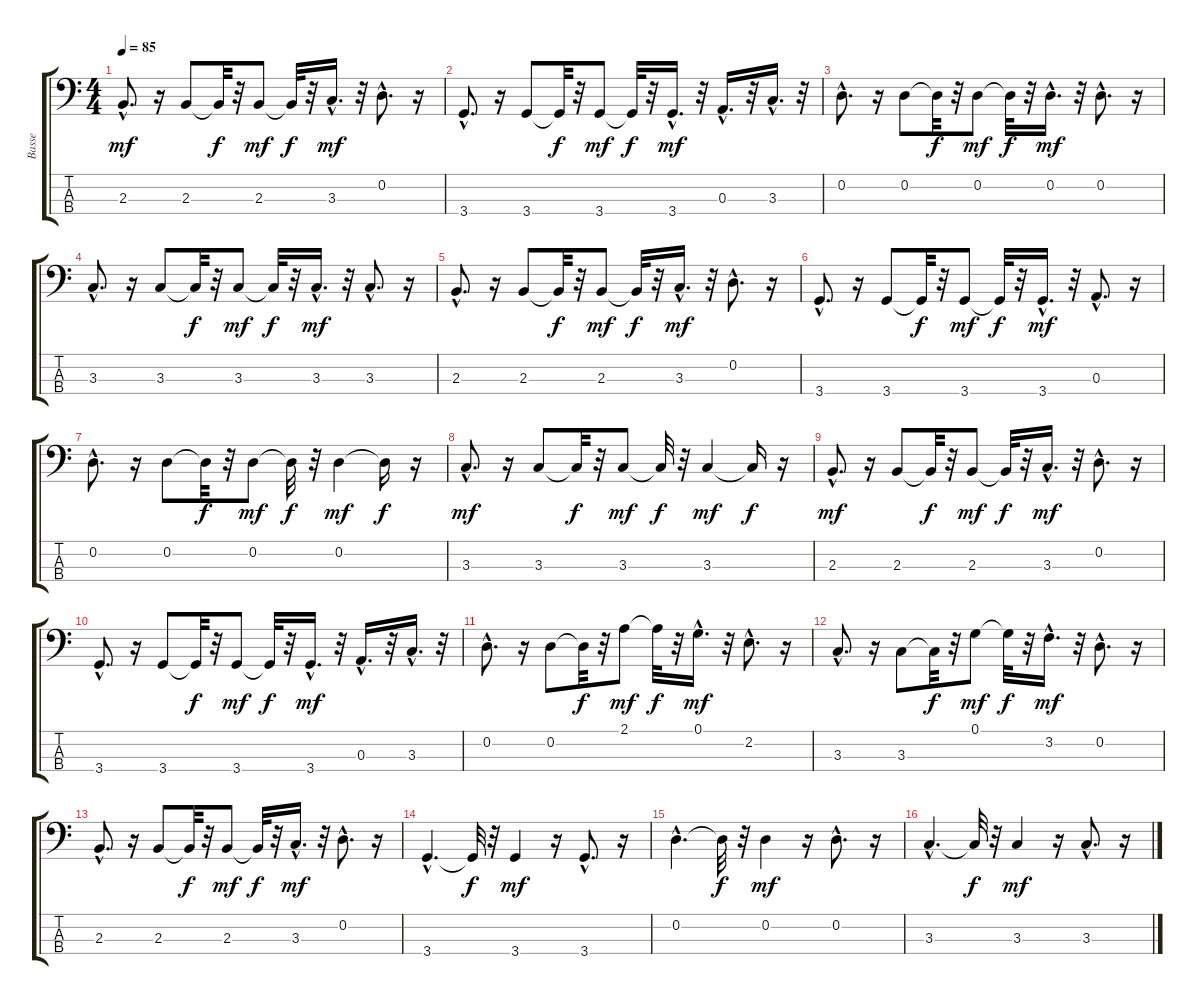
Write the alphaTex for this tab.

\track ("Basse" "Basse") {instrument acousticbass}
\staff {score tabs}
\tuning (G2 D2 A1 E1) {hide}
\ts (4 4)
\tempo 85
\clef f4
\ks c
2.3{hac}.8{d dy mf} r.16 2.3.8 2.3{t}.32{dy f} r.32 2.3.8{dy mf} 2.3{t}.32{dy f} r.32 3.3{hac}.16{d dy mf} r.32 0.2{hac}.8{d} r.16 |
3.4{hac}.8{d} r.16 3.4.8 3.4{t}.32{dy f} r.32 3.4.8{dy mf} 3.4{t}.32{dy f} r.32 3.4{hac}.16{d dy mf} r.32 0.3{hac}.16{d} r.32 3.3{hac}.16{d} r.32 |
0.2{hac}.8{d} r.16 0.2.8 0.2{t}.32{dy f} r.32 0.2.8{dy mf} 0.2{t}.32{dy f} r.32 0.2{hac}.16{d dy mf} r.32 0.2{hac}.8{d} r.16 |
3.3{hac}.8{d} r.16 3.3.8 3.3{t}.32{dy f} r.32 3.3.8{dy mf} 3.3{t}.32{dy f} r.32 3.3{hac}.16{d dy mf} r.32 3.3{hac}.8{d} r.16 |
2.3{hac}.8{d} r.16 2.3.8 2.3{t}.32{dy f} r.32 2.3.8{dy mf} 2.3{t}.32{dy f} r.32 3.3{hac}.16{d dy mf} r.32 0.2{hac}.8{d} r.16 |
3.4{hac}.8{d} r.16 3.4.8 3.4{t}.32{dy f} r.32 3.4.8{dy mf} 3.4{t}.32{dy f} r.32 3.4{hac}.16{d dy mf} r.32 0.3{hac}.8{d} r.16 |
0.2{hac}.8{d} r.16 0.2.8 0.2{t}.32{dy f} r.32 0.2.8{dy mf} 0.2{t}.32{dy f} r.32 0.2.4{dy mf} 0.2{t}.16{dy f} r.16 |
3.3{hac}.8{d dy mf} r.16 3.3.8 3.3{t}.32{dy f} r.32 3.3.8{dy mf} 3.3{t}.32{dy f} r.32 3.3.4{dy mf} 3.3{t}.16{dy f} r.16 |
2.3{hac}.8{d dy mf} r.16 2.3.8 2.3{t}.32{dy f} r.32 2.3.8{dy mf} 2.3{t}.32{dy f} r.32 3.3{hac}.16{d dy mf} r.32 0.2{hac}.8{d} r.16 |
3.4{hac}.8{d} r.16 3.4.8 3.4{t}.32{dy f} r.32 3.4.8{dy mf} 3.4{t}.32{dy f} r.32 3.4{hac}.16{d dy mf} r.32 0.3{hac}.16{d} r.32 3.3{hac}.16{d} r.32 |
0.2{hac}.8{d} r.16 0.2.8 0.2{t}.32{dy f} r.32 2.1.8{dy mf} 2.1{t}.32{dy f} r.32 0.1{hac}.16{d dy mf} r.32 2.2{hac}.8{d} r.16 |
3.3{hac}.8{d} r.16 3.3.8 3.3{t}.32{dy f} r.32 0.1.8{dy mf} 0.1{t}.32{dy f} r.32 3.2{hac}.16{d dy mf} r.32 0.2{hac}.8{d} r.16 |
2.3{hac}.8{d} r.16 2.3.8 2.3{t}.32{dy f} r.32 2.3.8{dy mf} 2.3{t}.32{dy f} r.32 3.3{hac}.16{d dy mf} r.32 0.2{hac}.8{d} r.16 |
3.4{hac}.4{d} 3.4{t}.32{dy f} r.32 3.4.4{dy mf} r.16 3.4{hac}.8{d} r.16 |
0.2{hac}.4{d} 0.2{t}.32{dy f} r.32 0.2.4{dy mf} r.16 0.2{hac}.8{d} r.16 |
3.3{hac}.4{d} 3.3{t}.32{dy f} r.32 3.3.4{dy mf} r.16 3.3{hac}.8{d} r.16
